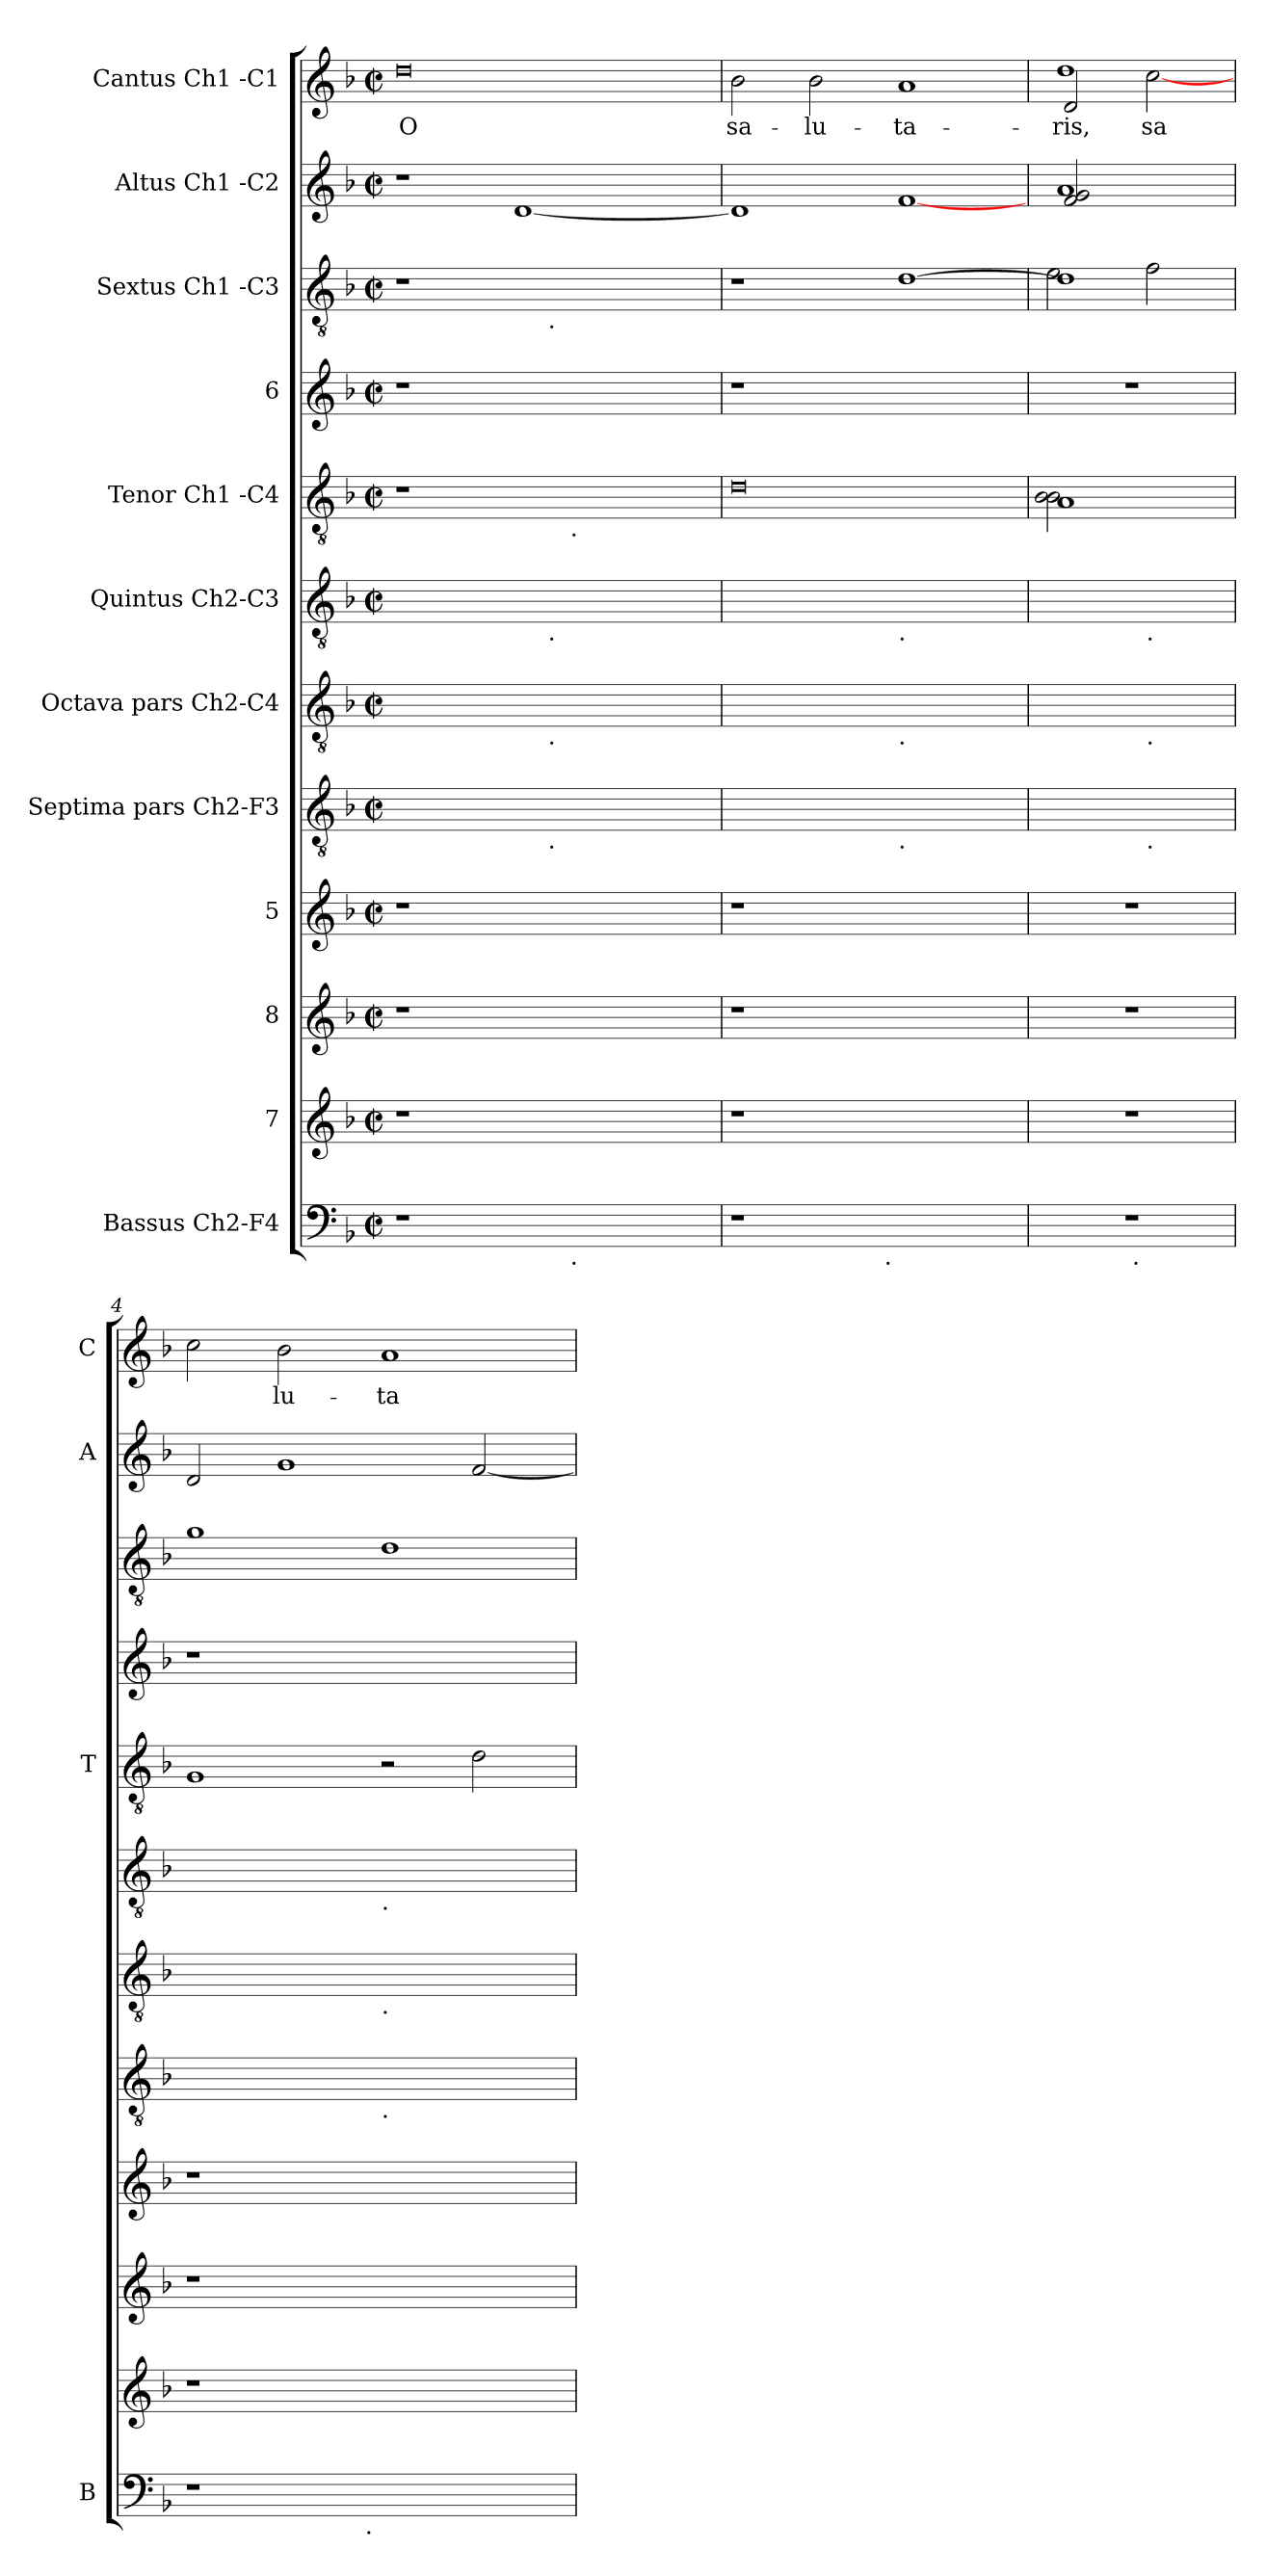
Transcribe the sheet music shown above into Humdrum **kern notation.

**kern	**kern	**kern	**kern	**kern	**kern	**kern	**kern	**kern	**kern	**kern	**kern	**text
*part12	*part11	*part10	*part9	*part8	*part7	*part6	*part5	*part4	*part3	*part2	*part1	*part1
*staff12	*staff11	*staff10	*staff9	*staff8	*staff7	*staff6	*staff5	*staff4	*staff3	*staff2	*staff1	*staff1
*I"Bassus Ch2-F4	*I"7	*I"8	*I"5	*I"Septima pars Ch2-F3	*I"Octava pars Ch2-C4	*I"Quintus Ch2-C3	*I"Tenor Ch1 -C4	*I"6	*I"Sextus Ch1 -C3	*I"Altus Ch1 -C2	*I"Cantus Ch1 -C1	*
*I'B	*	*	*	*	*	*	*I'T	*	*	*I'A	*I'C	*
*clefF4	*clefG2	*clefG2	*clefG2	*clefGv2	*clefGv2	*clefGv2	*clefGv2	*clefG2	*clefGv2	*clefG2	*clefG2	*
*ITrd7c12	*	*	*	*	*	*	*	*	*	*	*	*
*k[b-]	*k[b-]	*k[b-]	*k[b-]	*k[b-]	*k[b-]	*k[b-]	*k[b-]	*k[b-]	*k[b-]	*k[b-]	*k[b-]	*
*F:	*F:	*F:	*F:	*F:	*F:	*F:	*F:	*F:	*F:	*F:	*F:	*
*M2/2	*M2/2	*M2/2	*M2/2	*M2/2	*M2/2	*M2/2	*M2/2	*M2/2	*M2/2	*M2/2	*M2/2	*
*met(c|)	*met(c|)	*met(c|)	*met(c|)	*met(c|)	*met(c|)	*met(c|)	*met(c|)	*met(c|)	*met(c|)	*met(c|)	*met(c|)	*
=1	=1	=1	=1	=1	=1	=1	=1	=1	=1	=1	=1	=1
!	!	!	!	!	!	!	!	!	!	!	!	!LO:LY:b:rj
1r	1r	1r	1r	1ryy	1ryy	1ryy	1r	1r	1r	1r	0dd	O
8.ryy	1ryy	1ryy	1ryy	8ryy	8ryy	8ryy	8.ryy	1ryy	8ryy	[<1d	.	.
!	!	!	!	!	!	!	!	!	!LO:TX:b:t=.	!	!	!
!	!	!	!	!	!	!LO:TX:b:t=.	!	!	!	!	!	!
!	!	!	!	!	!LO:TX:b:t=.	!	!	!	!	!	!	!
!	!	!	!	!LO:TX:b:t=.	!	!	!	!	!	!	!	!
.	.	.	.	2..ryy	2..ryy	2..ryy	.	.	2..ryy	.	.	.
!	!	!	!	!	!	!	!LO:TX:b:t=.	!	!	!	!	!
!LO:TX:b:t=.	!	!	!	!	!	!	!	!	!	!	!	!
2ryy	.	.	.	.	.	.	2ryy	.	.	.	.	.
4ryy	.	.	.	.	.	.	4ryy	.	.	.	.	.
16ryy	.	.	.	.	.	.	16ryy	.	.	.	.	.
=2	=2	=2	=2	=2	=2	=2	=2	=2	=2	=2	=2	=2
!	!	!	!	!	!	!	!	!	!	!	!	!LO:LY:b:rj
*^	*	*	*	*	*	*	*	*	*	*	*	*
1r	2ryy	1r	1r	1r	1ryy	1ryy	1ryy	0d	1r	1r	1d]	2b-\	sa-
!	!	!	!	!	!	!	!	!	!	!	!	!	!LO:LY:b:rj
.	4...ryy	.	.	.	.	.	.	.	.	.	.	2b-\	-lu-
!	!LO:TX:b:t=.	!	!	!	!	!	!	!	!	!	!	!	!
.	1ryy	.	.	.	.	.	.	.	.	.	.	.	.
!	!	!	!	!	!	!	!LO:TX:b:t=.	!	!	!	!	!	!
!	!	!	!	!	!	!LO:TX:b:t=.	!	!	!	!	!	!	!
!	!	!	!	!	!LO:TX:b:t=.	!	!	!	!	!	!	!	!
!	!	!	!	!	!	!	!	!	!	!	!	!	!LO:LY:b:rj
1ryy	.	1ryy	1ryy	1ryy	1ryy	1ryy	1ryy	.	1ryy	[>1d	[<1f	1a	-ta-
.	32ryy	.	.	.	.	.	.	.	.	.	.	.	.
=3	=3	=3	=3	=3	=3	=3	=3	=3	=3	=3	=3	=3	=3
*	*	*	*	*	*	*	*	*^	*	*^	*^	*^	*
!	!	!	!	!	!	!	!	!	!	!	!	!	!	!	!	!	!LO:LY:b:rj
1r	4...ryy	1r	1r	1r	2ryy	2ryy	2ryy	1A	2B-\ 2B-\	1r	1d]	2e\	1a	2f/ 2g/	1dd	2d/	-ris,
!	!LO:TX:b:t=.	!	!	!	!	!	!	!	!	!	!	!	!	!	!	!	!
.	2ryy	.	.	.	.	.	.	.	.	.	.	.	.	.	.	.	.
!	!	!	!	!	!	!	!LO:TX:b:t=.	!	!	!	!	!	!	!	!	!	!
!	!	!	!	!	!	!LO:TX:b:t=.	!	!	!	!	!	!	!	!	!	!	!
!	!	!	!	!	!LO:TX:b:t=.	!	!	!	!	!	!	!	!	!	!	!	!
!	!	!	!	!	!	!	!	!	!	!	!	!	!	!	!	!	!LO:LY:b:rj
.	.	.	.	.	2ryy	2ryy	2ryy	.	2ryy	.	.	2f\	.	2ryy	.	[>2cc\	sa-
.	32ryy	.	.	.	.	.	.	.	.	.	.	.	.	.	.	.	.
*	*	*	*	*	*	*	*	*	*	*	*v	*v	*	*	*v	*v	*
*	*	*	*	*	*	*	*	*v	*v	*	*	*v	*v	*	*
=4	=4	=4	=4	=4	=4	=4	=4	=4	=4	=4	=4	=4	=4
1r	2ryy	1r	1r	1r	1ryy	1ryy	1ryy	1G	1r	1g	2d/	2cc\	.
!	!	!	!	!	!	!	!	!	!	!	!	!	!LO:LY:b:rj
.	4...ryy	.	.	.	.	.	.	.	.	.	1g	2b-\	-lu-
!	!LO:TX:b:t=.	!	!	!	!	!	!	!	!	!	!	!	!
.	1ryy	.	.	.	.	.	.	.	.	.	.	.	.
!	!	!	!	!	!	!	!LO:TX:b:t=.	!	!	!	!	!	!
!	!	!	!	!	!	!LO:TX:b:t=.	!	!	!	!	!	!	!
!	!	!	!	!	!LO:TX:b:t=.	!	!	!	!	!	!	!	!
!	!	!	!	!	!	!	!	!	!	!	!	!	!LO:LY:b:rj
1ryy	.	1ryy	1ryy	1ryy	1ryy	1ryy	1ryy	2r	1ryy	1d	.	1a	-ta-
.	.	.	.	.	.	.	.	2d\	.	.	[<2f/	.	.
.	32ryy	.	.	.	.	.	.	.	.	.	.	.	.
*v	*v	*	*	*	*	*	*	*	*	*	*	*	*
=	=	=	=	=	=	=	=	=	=	=	=	=
*-	*-	*-	*-	*-	*-	*-	*-	*-	*-	*-	*-	*-
